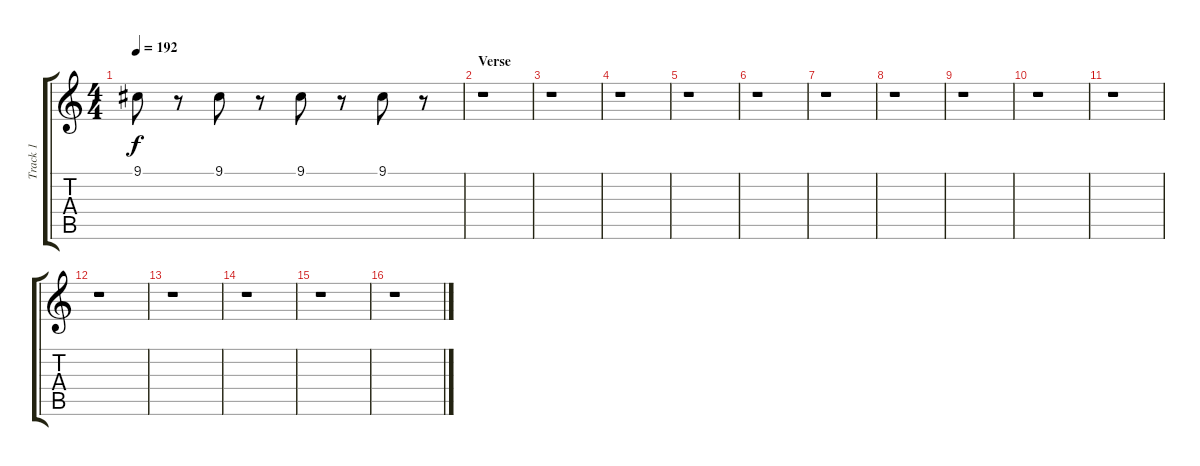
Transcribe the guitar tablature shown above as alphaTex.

\track ("Track 1" "Track 1") {instrument pad8sweep}
\staff {score tabs}
\tuning (E4 B3 G3 D3 A2 E2) {hide}
\ts (4 4)
\tempo 192
\clef g2
\ks c
9.1.8{dy f} r.8 9.1.8 r.8 9.1.8 r.8 9.1.8 r.8 |
\section ("" "Verse")
r.1 |
r.1 |
r.1 |
r.1 |
r.1 |
r.1 |
r.1 |
r.1 |
r.1 |
r.1 |
r.1 |
r.1 |
r.1 |
r.1 |
r.1
